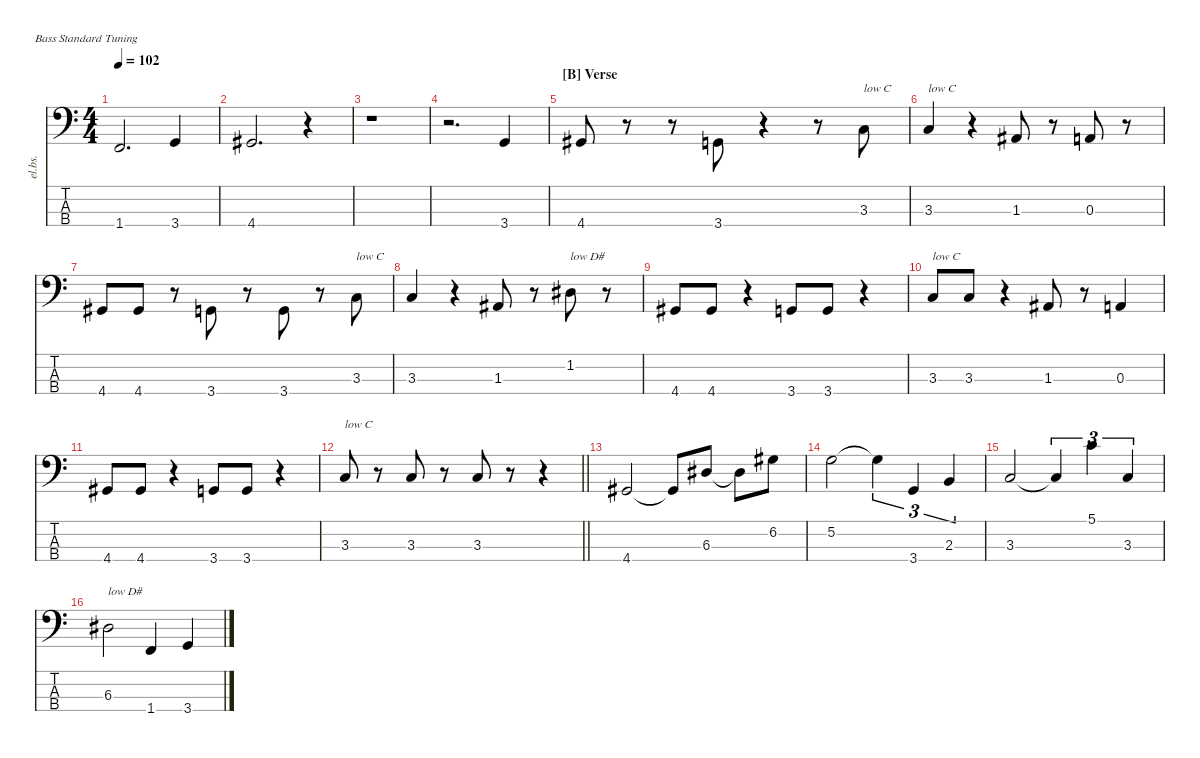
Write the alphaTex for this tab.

\defaultSystemsLayout 4
\hideDynamics
\bracketExtendMode nobrackets
\track ("Electric Bass" "el.bs.") {mute instrument electricbassfinger}
\staff {score tabs}
\tuning (G2 D2 A1 E1)
\ts (4 4)
\tempo 102
\clef f4
\ks c
1.4.2{d dy mf beam Up} 3.4.4{beam Up} |
4.4{acc #}.2{d beam Up} r.4{beam Down} |
r.1{beam Down} |
r.2{d beam Down} 3.4.4{beam Up} |
\section ("B" "Verse")
4.4{acc #}.8{beam Up} r.8{beam Down} r.8{beam Down} 3.4.8{beam Up} r.4{beam Down} r.8{beam Down} 3.3.8{txt "low C" beam Up} |
3.3.4{txt "low C" beam Up} r.4{beam Down} 1.3{acc #}.8{beam Up} r.8{beam Down} 0.3.8{beam Up} r.8{beam Down} |
4.4{acc #}.8{beam Up} 4.4{acc #}.8{beam Up} r.8{beam Down} 3.4.8{beam Up} r.8{beam Down} 3.4.8{beam Up} r.8{beam Down} 3.3.8{txt "low C" beam Up} |
3.3.4{beam Up} r.4{beam Down} 1.3{acc #}.8{beam Up} r.8{beam Down} 1.2{acc #}.8{txt "low D#" beam Down} r.8{beam Down} |
4.4{acc #}.8{beam Up} 4.4{acc #}.8{beam Up} r.4{beam Down} 3.4.8{beam Up} 3.4.8{beam Up} r.4{beam Down} |
3.3.8{txt "low C" beam Up} 3.3.8{beam Up} r.4{beam Down} 1.3{acc #}.8{beam Up} r.8{beam Down} 0.3.4{beam Up} |
4.4{acc #}.8{beam Up} 4.4{acc #}.8{beam Up} r.4{beam Down} 3.4.8{beam Up} 3.4.8{beam Up} r.4{beam Down} |
\barLineRight lightlight
3.3.8{txt "low C" beam Up} r.8{beam Down} 3.3.8{beam Up} r.8{beam Down} 3.3.8{beam Up} r.8{beam Down} r.4{beam Down} |
4.4{acc #}.2{beam Up} 4.4{t acc #}.8{beam Up} 6.3{acc #}.8{beam Up} 6.3{t acc #}.8{beam Down} 6.2{acc #}.8{beam Down} |
5.2.2{beam Down} 5.2{t}.4{tu (3 2) beam Down} 3.4.4{tu (3 2) beam Up} 2.3.4{tu (3 2) beam Up} |
3.3.2{beam Up} 3.3{t}.4{tu (3 2) beam Up} 5.1.4{tu (3 2) beam Down} 3.3.4{tu (3 2) beam Up} |
6.3{acc #}.2{txt "low D#" beam Down} 1.4.4{beam Up} 3.4.4{beam Up}
